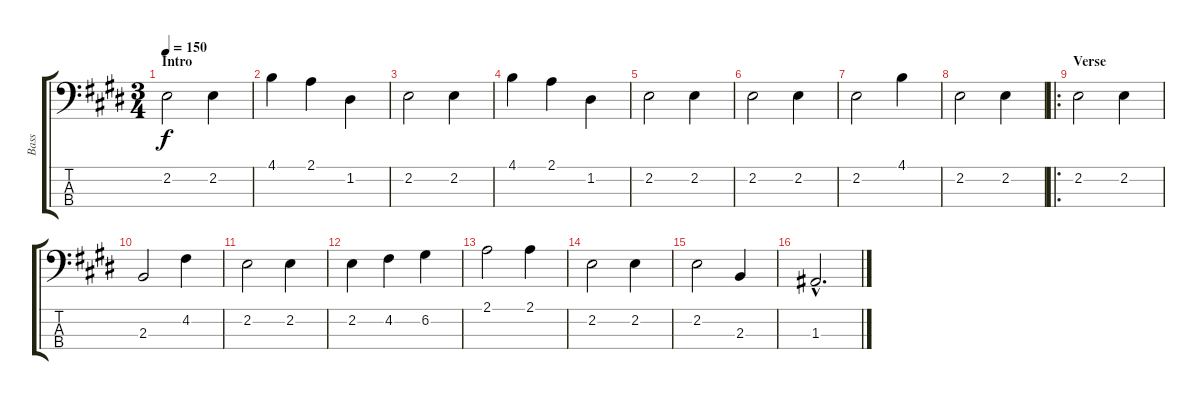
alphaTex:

\track ("Bass" "Bass") {instrument acousticbass}
\staff {score tabs}
\tuning (G2 D2 A1 E1) {hide}
\ts (3 4)
\section ("" "Intro")
\tempo 150
\clef f4
\ks e
2.2.2{dy f instrument acousticbass} 2.2.4 |
4.1.4 2.1.4 1.2.4 |
2.2.2 2.2.4 |
4.1.4 2.1.4 1.2.4 |
2.2.2 2.2.4 |
2.2.2 2.2.4 |
2.2.2 4.1.4 |
2.2.2 2.2.4 |
\ro
\section ("" "Verse")
2.2.2 2.2.4 |
2.3.2 4.2.4 |
2.2.2 2.2.4 |
2.2.4 4.2.4 6.2.4 |
2.1.2 2.1.4 |
2.2.2 2.2.4 |
2.2.2 2.3.4 |
1.3{hac}.2{d}
